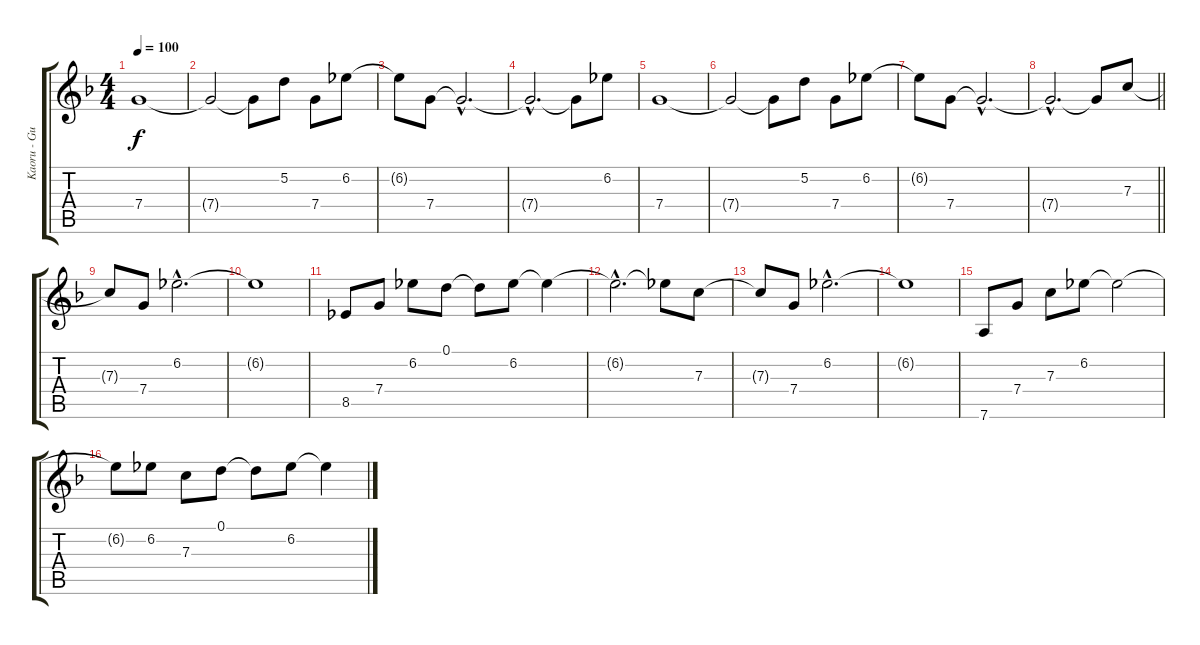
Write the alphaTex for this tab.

\track ("Kaoru - Guitar 1" "Kaoru - Gu") {instrument acousticguitarsteel}
\staff {score tabs}
\tuning (D4 A3 F3 C3 G2 D2) {hide}
\ts (4 4)
\tempo 100
\clef g2
\ks f
7.4.1{dy f} |
7.4{t}.2 7.4{t}.8 5.2.8 7.4.8 6.2.8 |
6.2{t}.8 7.4.8 7.4{hac t}.2{d} |
7.4{hac t}.2{d} 7.4{t}.8 6.2.8 |
7.4.1 |
7.4{t}.2 7.4{t}.8 5.2.8 7.4.8 6.2.8 |
6.2{t}.8 7.4.8 7.4{hac t}.2{d} |
\barLineRight lightlight
7.4{hac t}.2{d} 7.4{t}.8 7.3.8 |
7.3{t}.8 7.4.8 6.2{hac}.2{d} |
6.2{t}.1 |
8.5.8 7.4.8 6.2.8 0.1.8 0.1{t}.8 6.2.8 6.2{t}.4 |
6.2{hac t}.2{d} 6.2{t}.8 7.3.8 |
7.3{t}.8 7.4.8 6.2{hac}.2{d} |
6.2{t}.1 |
7.6.8 7.4.8 7.3.8 6.2.8 6.2{t}.2 |
6.2{t}.8 6.2.8 7.3.8 0.1.8 0.1{t}.8 6.2.8 6.2{t}.4
